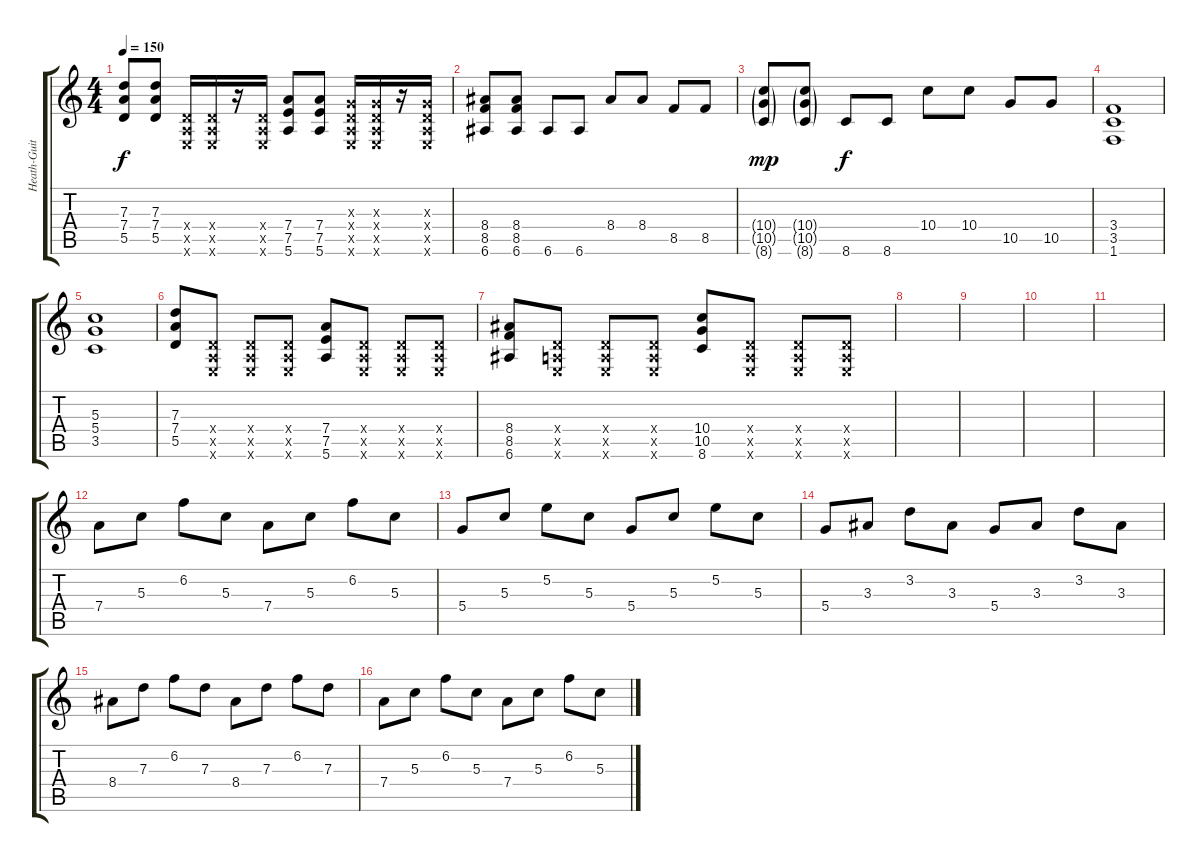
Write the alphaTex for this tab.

\track ("Heath-Guitar2" "Heath-Guit") {instrument overdrivenguitar}
\staff {score tabs}
\tuning (E4 B3 G3 D3 A2 E2) {hide}
\ts (4 4)
\tempo 150
\clef g2
\ks c
(7.3 7.4 5.5).8{dy f} (7.3 7.4 5.5).8 (0.4{x} 0.5{x} 0.6{x}).16 (0.4{x} 0.5{x} 0.6{x}).16 r.16 (0.4{x} 0.5{x} 0.6{x}).16 (7.4 7.5 5.6).8 (7.4 7.5 5.6).8 (0.3{x} 0.4{x} 0.5{x} 0.6{x}).16 (0.3{x} 0.4{x} 0.5{x} 0.6{x}).16 r.16 (0.3{x} 0.4{x} 0.5{x} 0.6{x}).16 |
(8.4 8.5 6.6).8 (8.4 8.5 6.6).8 6.6.8 6.6.8 8.4.8 8.4.8 8.5.8 8.5.8 |
(10.4{g} 10.5{g} 8.6{g}).8{dy mp} (10.4{g} 10.5{g} 8.6{g}).8 8.6.8{dy f} 8.6.8 10.4.8 10.4.8 10.5.8 10.5.8 |
(3.4 3.5 1.6).1{instrument overdrivenguitar} |
(5.3 5.4 3.5).1 |
(7.3 7.4 5.5).8 (0.4{x} 0.5{x} 0.6{x}).8 (0.4{x} 0.5{x} 0.6{x}).8 (0.4{x} 0.5{x} 0.6{x}).8 (7.4 7.5 5.6).8 (0.4{x} 0.5{x} 0.6{x}).8 (0.4{x} 0.5{x} 0.6{x}).8 (0.4{x} 0.5{x} 0.6{x}).8 |
(8.4 8.5 6.6).8 (0.4{x} 0.5{x} 0.6{x}).8 (0.4{x} 0.5{x} 0.6{x}).8 (0.4{x} 0.5{x} 0.6{x}).8 (10.4 10.5 8.6).8 (0.4{x} 0.5{x} 0.6{x}).8 (0.4{x} 0.5{x} 0.6{x}).8 (0.4{x} 0.5{x} 0.6{x}).8 |
|
|
|
|
7.4.8 5.3.8 6.2.8 5.3.8 7.4.8 5.3.8 6.2.8 5.3.8 |
5.4.8 5.3.8 5.2.8 5.3.8 5.4.8 5.3.8 5.2.8 5.3.8 |
5.4.8 3.3.8 3.2.8 3.3.8 5.4.8 3.3.8 3.2.8 3.3.8 |
8.4.8 7.3.8 6.2.8 7.3.8 8.4.8 7.3.8 6.2.8 7.3.8 |
7.4.8 5.3.8 6.2.8 5.3.8 7.4.8 5.3.8 6.2.8 5.3.8
